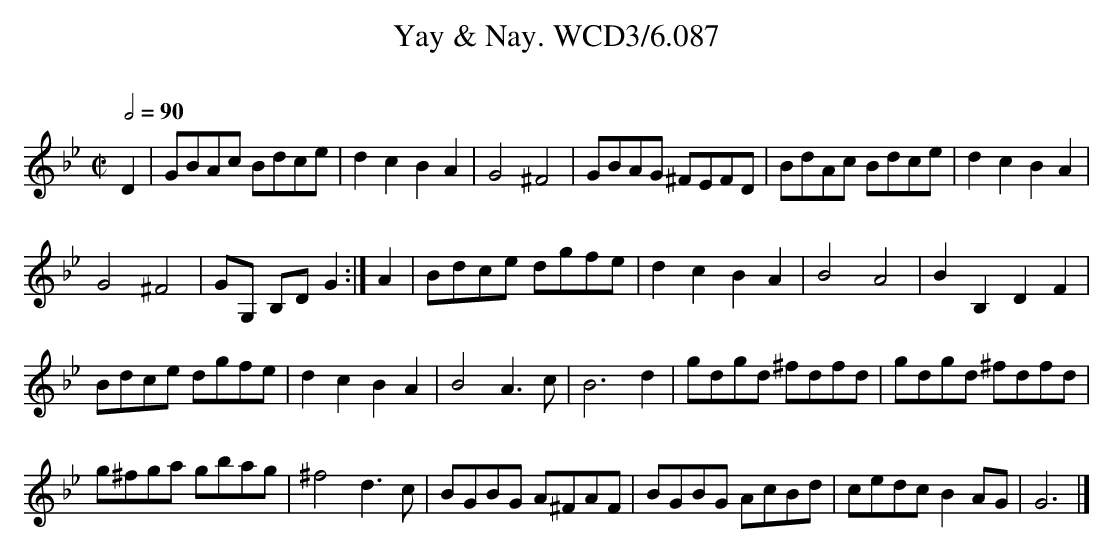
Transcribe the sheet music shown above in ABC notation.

X:1
T:Yay & Nay. WCD3/6.087
O:
M:C|
L:1/8
Q:1/2=90
K:Gm
D2|GBAc Bdce|d2 c2 B2 A2|G4 ^F4|GBAG ^FEFD|BdAc Bdce|d2 c2 B2 A2|
G4 ^F4|GG, B,D G2:|A2|Bdce dgfe|d2 c2 B2 A2|B4 A4|B2 B,2 D2 F2|
Bdce dgfe|d2 c2 B2 A2|B4 A3 c|B6 d2|gdgd ^fdfd|gdgd ^fdfd|
g^fga gbag|^f4 d3 c|BGBG A^FAF|BGBG AcBd|cedc B2 AG|G6|]
